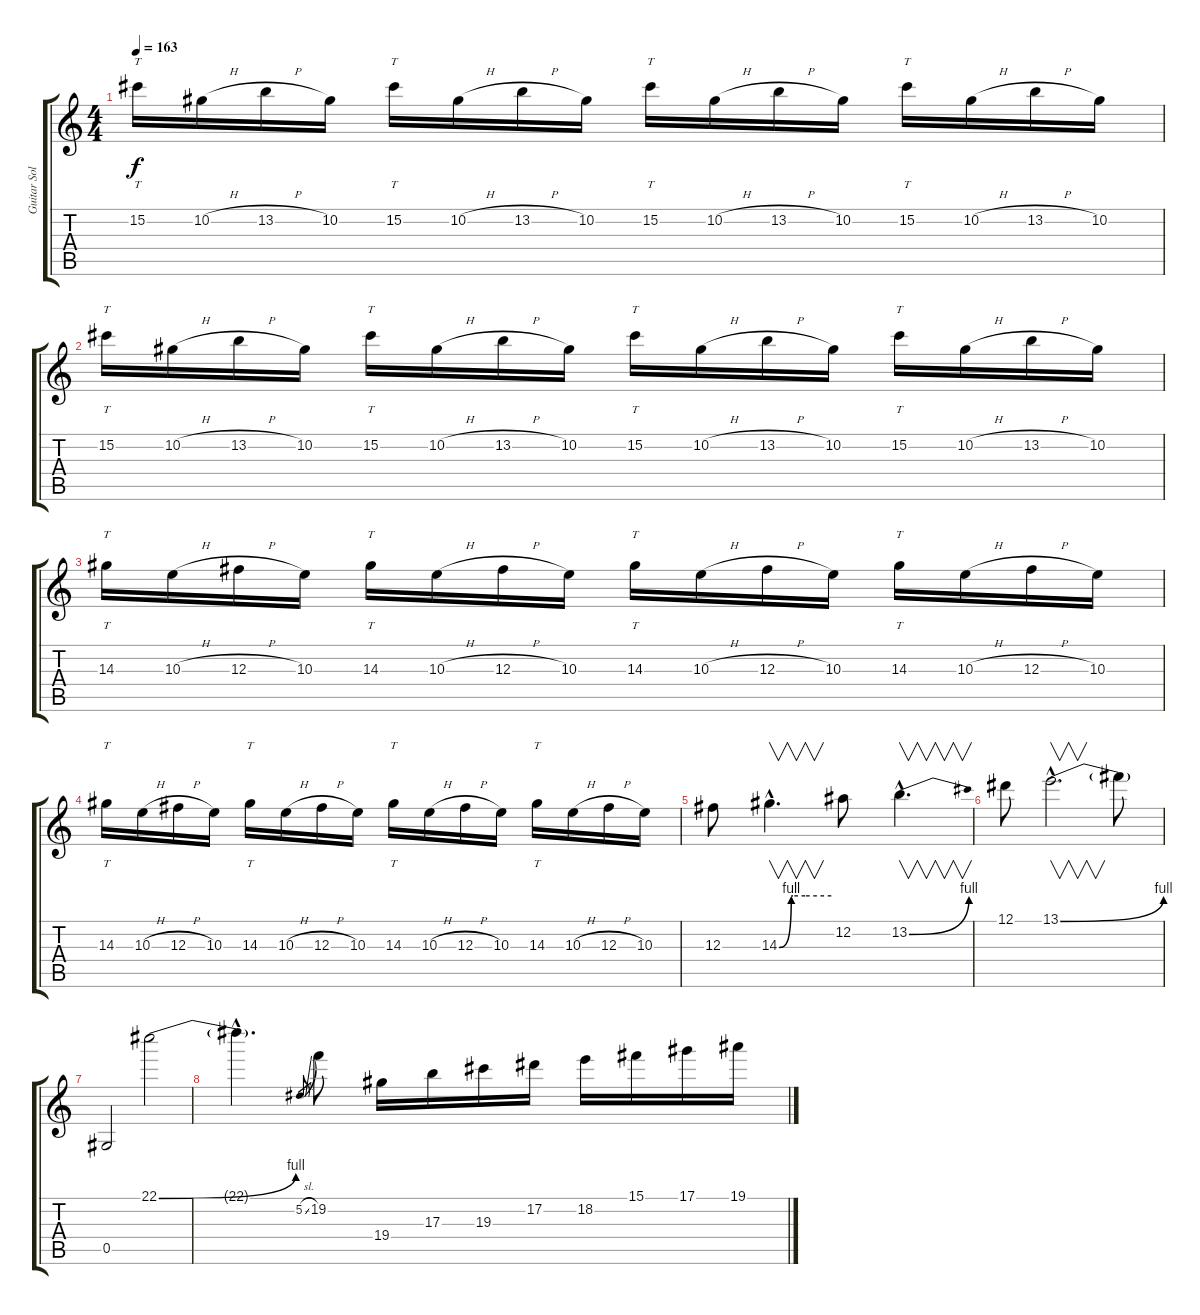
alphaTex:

\track ("Guitar Solo" "Guitar Sol") {instrument distortionguitar}
\staff {score tabs}
\tuning (Eb4 Bb3 Gb3 Db3 Ab2 Eb2) {hide}
\ts (4 4)
\tempo 163
\clef g2
\ks c
15.2.16{tt dy f} 10.2{h}.16 13.2{h}.16 10.2.16 15.2.16{tt} 10.2{h}.16 13.2{h}.16 10.2.16 15.2.16{tt} 10.2{h}.16 13.2{h}.16 10.2.16 15.2.16{tt} 10.2{h}.16 13.2{h}.16 10.2.16 |
15.2.16{tt} 10.2{h}.16 13.2{h}.16 10.2.16 15.2.16{tt} 10.2{h}.16 13.2{h}.16 10.2.16 15.2.16{tt} 10.2{h}.16 13.2{h}.16 10.2.16 15.2.16{tt} 10.2{h}.16 13.2{h}.16 10.2.16 |
14.3.16{tt} 10.3{h}.16 12.3{h}.16 10.3.16 14.3.16{tt} 10.3{h}.16 12.3{h}.16 10.3.16 14.3.16{tt} 10.3{h}.16 12.3{h}.16 10.3.16 14.3.16{tt} 10.3{h}.16 12.3{h}.16 10.3.16 |
14.3.16{tt} 10.3{h}.16 12.3{h}.16 10.3.16 14.3.16{tt} 10.3{h}.16 12.3{h}.16 10.3.16 14.3.16{tt} 10.3{h}.16 12.3{h}.16 10.3.16 14.3.16{tt} 10.3{h}.16 12.3{h}.16 10.3.16 |
12.3.8 14.3{be (custom 0 0 14 4 16 4 30 4 60 4) hac}.4{v d} 12.2.8 13.2{be (bend 0 0 60 4) hac}.4{v d} |
12.1.8 13.1{be (bend 0 0 60 4) hac}.2{v d} 13.1{t}.8 |
0.5.2 22.1{be (bend 0 0 60 4)}.2 |
22.1{hac t}.4{d} 5.2{sl}.8{gr} 19.2.8 19.4.16 17.3.16 19.3.16 17.2.16 18.2.16 15.1.16 17.1.16 19.1.16
